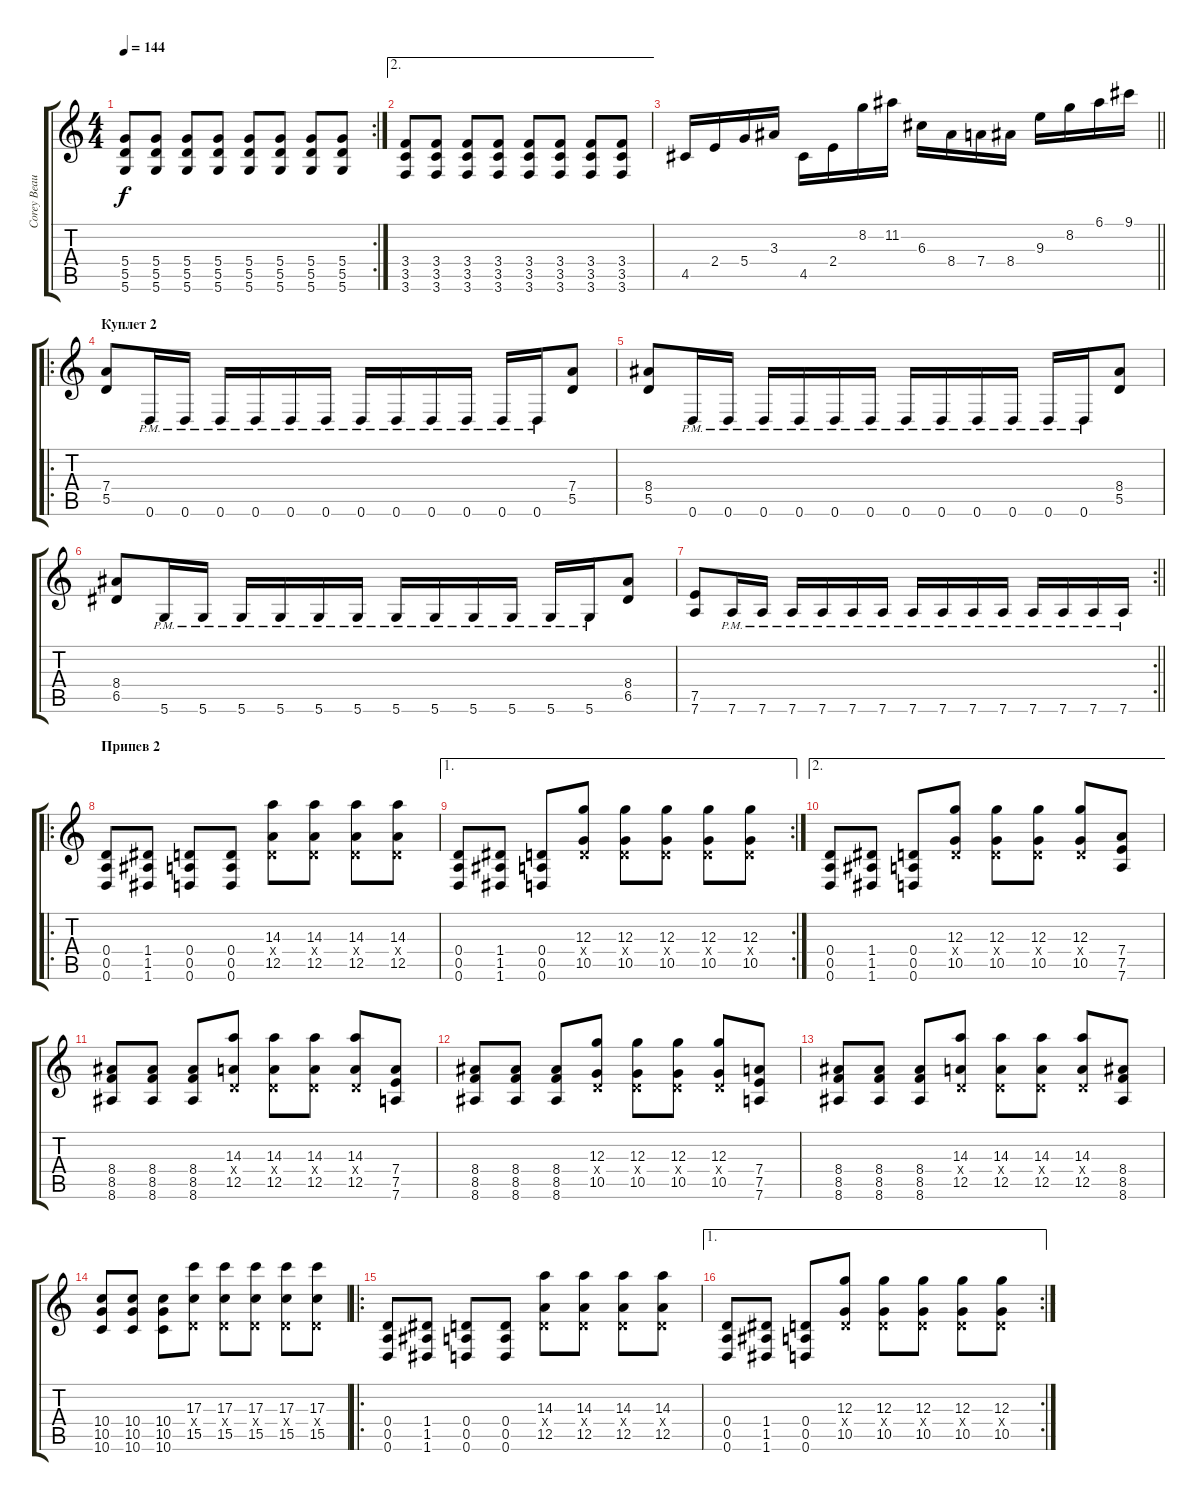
\track ("Corey Beaulieu" "Corey Beau") {instrument distortionguitar}
\staff {score tabs}
\tuning (E4 B3 G3 D3 A2 D2) {hide}
\rc 2
\ts (4 4)
\tempo 144
\clef g2
\ks c
(5.4 5.5 5.6).8{dy f} (5.4 5.5 5.6).8 (5.4 5.5 5.6).8 (5.4 5.5 5.6).8 (5.4 5.5 5.6).8 (5.4 5.5 5.6).8 (5.4 5.5 5.6).8 (5.4 5.5 5.6).8 |
\ae 2
(3.4 3.5 3.6).8 (3.4 3.5 3.6).8 (3.4 3.5 3.6).8 (3.4 3.5 3.6).8 (3.4 3.5 3.6).8 (3.4 3.5 3.6).8 (3.4 3.5 3.6).8 (3.4 3.5 3.6).8 |
\barLineRight lightlight
4.5.16 2.4.16 5.4.16 3.3.16 4.5.16 2.4.16 8.2.16 11.2.16 6.3.16 8.4.16 7.4.16 8.4.16 9.3.16 8.2.16 6.1.16 9.1.16 |
\ro
\section ("" "Куплет 2")
(7.4 5.5).8 0.6{pm}.16 0.6{pm}.16 0.6{pm}.16 0.6{pm}.16 0.6{pm}.16 0.6{pm}.16 0.6{pm}.16 0.6{pm}.16 0.6{pm}.16 0.6{pm}.16 0.6{pm}.16 0.6{pm}.16 (7.4 5.5).8 |
(8.4 5.5).8 0.6{pm}.16 0.6{pm}.16 0.6{pm}.16 0.6{pm}.16 0.6{pm}.16 0.6{pm}.16 0.6{pm}.16 0.6{pm}.16 0.6{pm}.16 0.6{pm}.16 0.6{pm}.16 0.6{pm}.16 (8.4 5.5).8 |
(8.4 6.5).8 5.6{pm}.16 5.6{pm}.16 5.6{pm}.16 5.6{pm}.16 5.6{pm}.16 5.6{pm}.16 5.6{pm}.16 5.6{pm}.16 5.6{pm}.16 5.6{pm}.16 5.6{pm}.16 5.6{pm}.16 (8.4 6.5).8 |
\rc 2
\barLineRight lightlight
(7.5 7.6).8 7.6{pm}.16 7.6{pm}.16 7.6{pm}.16 7.6{pm}.16 7.6{pm}.16 7.6{pm}.16 7.6{pm}.16 7.6{pm}.16 7.6{pm}.16 7.6{pm}.16 7.6{pm}.16 7.6{pm}.16 7.6{pm}.16 7.6{pm}.16 |
\ro
\section ("" "Припев 2")
(0.4 0.5 0.6).8 (1.4 1.5 1.6).8 (0.4 0.5 0.6).8 (0.4 0.5 0.6).8 (14.3 0.4{x} 12.5).8 (14.3 0.4{x} 12.5).8 (14.3 0.4{x} 12.5).8 (14.3 0.4{x} 12.5).8 |
\ae 1
\rc 2
(0.4 0.5 0.6).8 (1.4 1.5 1.6).8 (0.4 0.5 0.6).8 (12.3 0.4{x} 10.5).8 (12.3 0.4{x} 10.5).8 (12.3 0.4{x} 10.5).8 (12.3 0.4{x} 10.5).8 (12.3 0.4{x} 10.5).8 |
\ae 2
(0.4 0.5 0.6).8 (1.4 1.5 1.6).8 (0.4 0.5 0.6).8 (12.3 0.4{x} 10.5).8 (12.3 0.4{x} 10.5).8 (12.3 0.4{x} 10.5).8 (12.3 0.4{x} 10.5).8 (7.4 7.5 7.6).8 |
(8.4 8.5 8.6).8 (8.4 8.5 8.6).8 (8.4 8.5 8.6).8 (14.3 0.4{x} 12.5).8 (14.3 0.4{x} 12.5).8 (14.3 0.4{x} 12.5).8 (14.3 0.4{x} 12.5).8 (7.4 7.5 7.6).8 |
(8.4 8.5 8.6).8 (8.4 8.5 8.6).8 (8.4 8.5 8.6).8 (12.3 0.4{x} 10.5).8 (12.3 0.4{x} 10.5).8 (12.3 0.4{x} 10.5).8 (12.3 0.4{x} 10.5).8 (7.4 7.5 7.6).8 |
(8.4 8.5 8.6).8 (8.4 8.5 8.6).8 (8.4 8.5 8.6).8 (14.3 0.4{x} 12.5).8 (14.3 0.4{x} 12.5).8 (14.3 0.4{x} 12.5).8 (14.3 0.4{x} 12.5).8 (8.4 8.5 8.6).8 |
(10.4 10.5 10.6).8 (10.4 10.5 10.6).8 (10.4 10.5 10.6).8 (17.3 0.4{x} 15.5).8 (17.3 0.4{x} 15.5).8 (17.3 0.4{x} 15.5).8 (17.3 0.4{x} 15.5).8 (17.3 0.4{x} 15.5).8 |
\ro
(0.4 0.5 0.6).8 (1.4 1.5 1.6).8 (0.4 0.5 0.6).8 (0.4 0.5 0.6).8 (14.3 0.4{x} 12.5).8 (14.3 0.4{x} 12.5).8 (14.3 0.4{x} 12.5).8 (14.3 0.4{x} 12.5).8 |
\ae 1
\rc 2
(0.4 0.5 0.6).8 (1.4 1.5 1.6).8 (0.4 0.5 0.6).8 (12.3 0.4{x} 10.5).8 (12.3 0.4{x} 10.5).8 (12.3 0.4{x} 10.5).8 (12.3 0.4{x} 10.5).8 (12.3 0.4{x} 10.5).8
